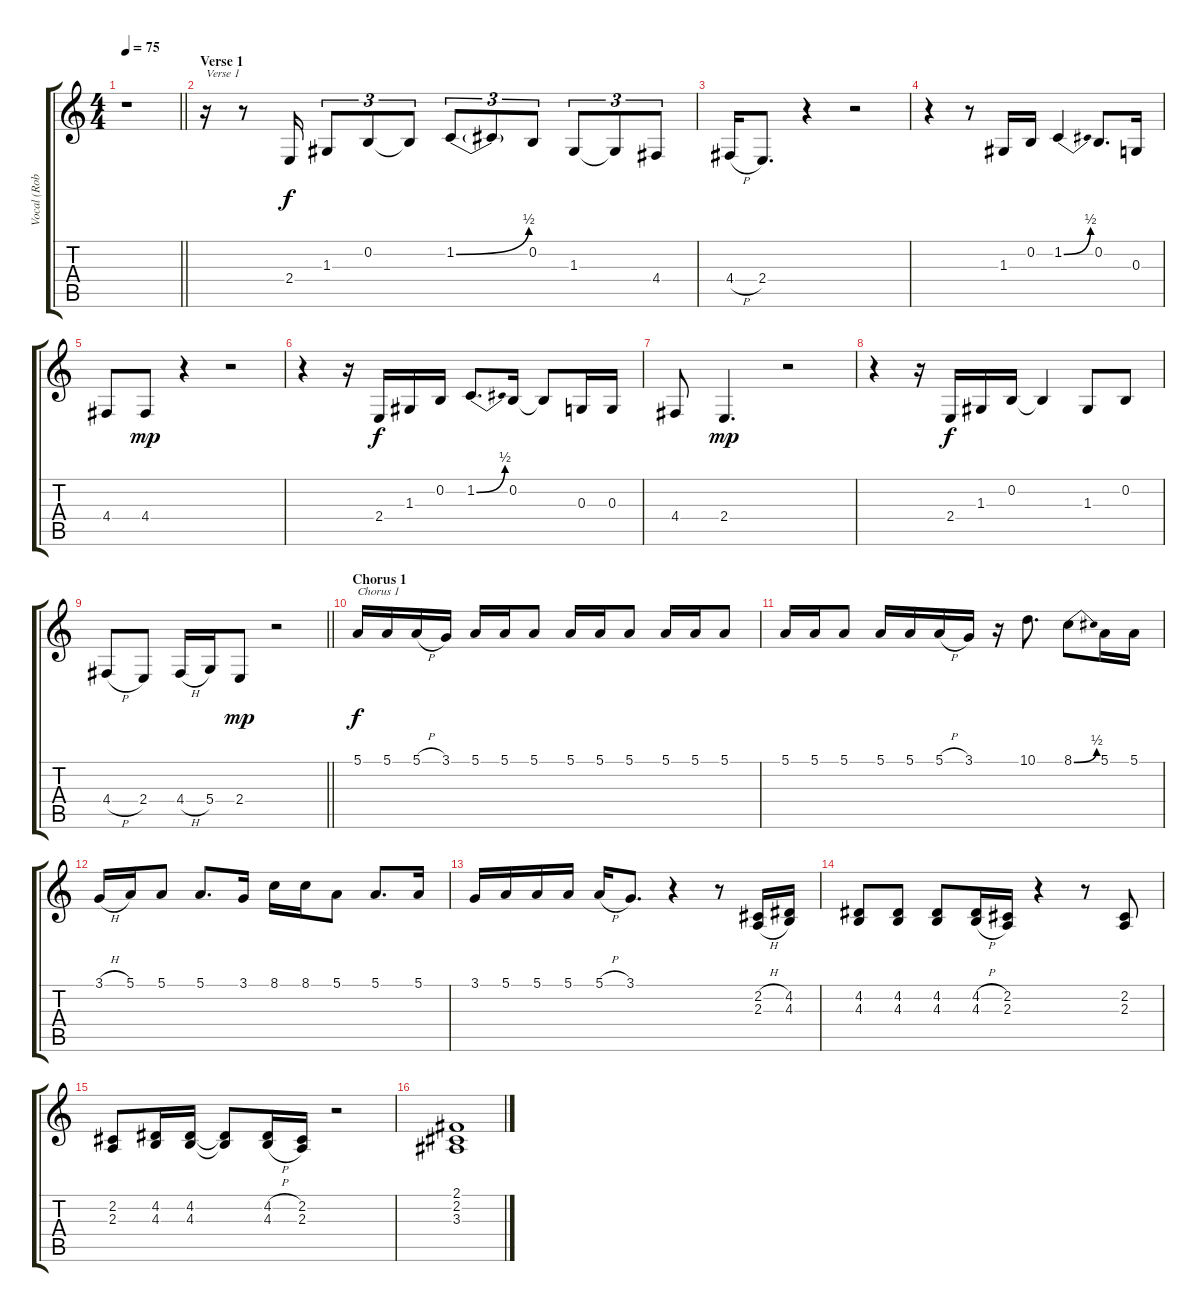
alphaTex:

\track ("Vocal (Robert P.)" "Vocal (Rob") {instrument lead2sawtooth}
\staff {score tabs}
\tuning (E4 B3 G3 D3 A2 E2) {hide}
\ts (4 4)
\tempo 75
\clef g2
\barLineRight lightlight
\ks c
r.1{dy f instrument lead2sawtooth} |
\section ("" "Verse 1")
r.16{txt "Verse 1"} r.8 2.4.16 1.3.8{tu (3 2)} 0.2.8{tu (3 2)} 0.2{t}.8{tu (3 2)} 1.2{be (bend 0 0 60 2)}.8{tu (3 2)} 1.2{t}.8{tu (3 2)} 0.2.8{tu (3 2)} 1.3.8{tu (3 2)} 1.3{t}.8{tu (3 2)} 4.4.8{tu (3 2)} |
4.4{h}.16 2.4.8{d} r.4 r.2 |
r.4 r.8 1.3.16 0.2.16 1.2{be (bend 0 0 60 2)}.4 0.2.8{d} 0.3.16 |
4.4.8 4.4.8{dy mp} r.4 r.2 |
r.4 r.16 2.4.16{dy f} 1.3.16 0.2.16 1.2{be (bend 0 0 60 2)}.8{d} 0.2.16 0.2{t}.8 0.3.16 0.3.16 |
4.4.8 2.4.4{d dy mp} r.2 |
r.4 r.16 2.4.16{dy f} 1.3.16 0.2.16 0.2{t}.4 1.3.8 0.2.8 |
\barLineRight lightlight
4.4{h}.8 2.4.8 4.4{h}.16 5.4.16 2.4.8{dy mp} r.2 |
\section ("" "Chorus 1")
5.1.16{txt "Chorus 1" dy f} 5.1.16 5.1{h}.16 3.1.16 5.1.16 5.1.16 5.1.8 5.1.16 5.1.16 5.1.8 5.1.16 5.1.16 5.1.8 |
5.1.16 5.1.16 5.1.8 5.1.16 5.1.16 5.1{h}.16 3.1.16 r.16 10.1.8{d} 8.1{be (bend 0 0 60 2)}.8 5.1.16 5.1.16 |
3.1{h}.16 5.1.16 5.1.8 5.1.8{d} 3.1.16 8.1.16 8.1.16 5.1.8 5.1.8{d} 5.1.16 |
3.1.16 5.1.16 5.1.16 5.1.16 5.1{h}.16 3.1.8{d} r.4 r.8 (2.2{h} 2.3{h}).16{volume 14} (4.2 4.3).16 |
(4.2 4.3).8 (4.2 4.3).8 (4.2 4.3).8 (4.2{h} 4.3{h}).16 (2.2 2.3).16 r.4 r.8 (2.2 2.3).8 |
(2.2 2.3).8 (4.2 4.3).16 (4.2 4.3).16 (4.2{t} 4.3{t}).8 (4.2{h} 4.3{h}).16 (2.2 2.3).16 r.2 |
(2.1 2.2 3.3).1{volume 13}
